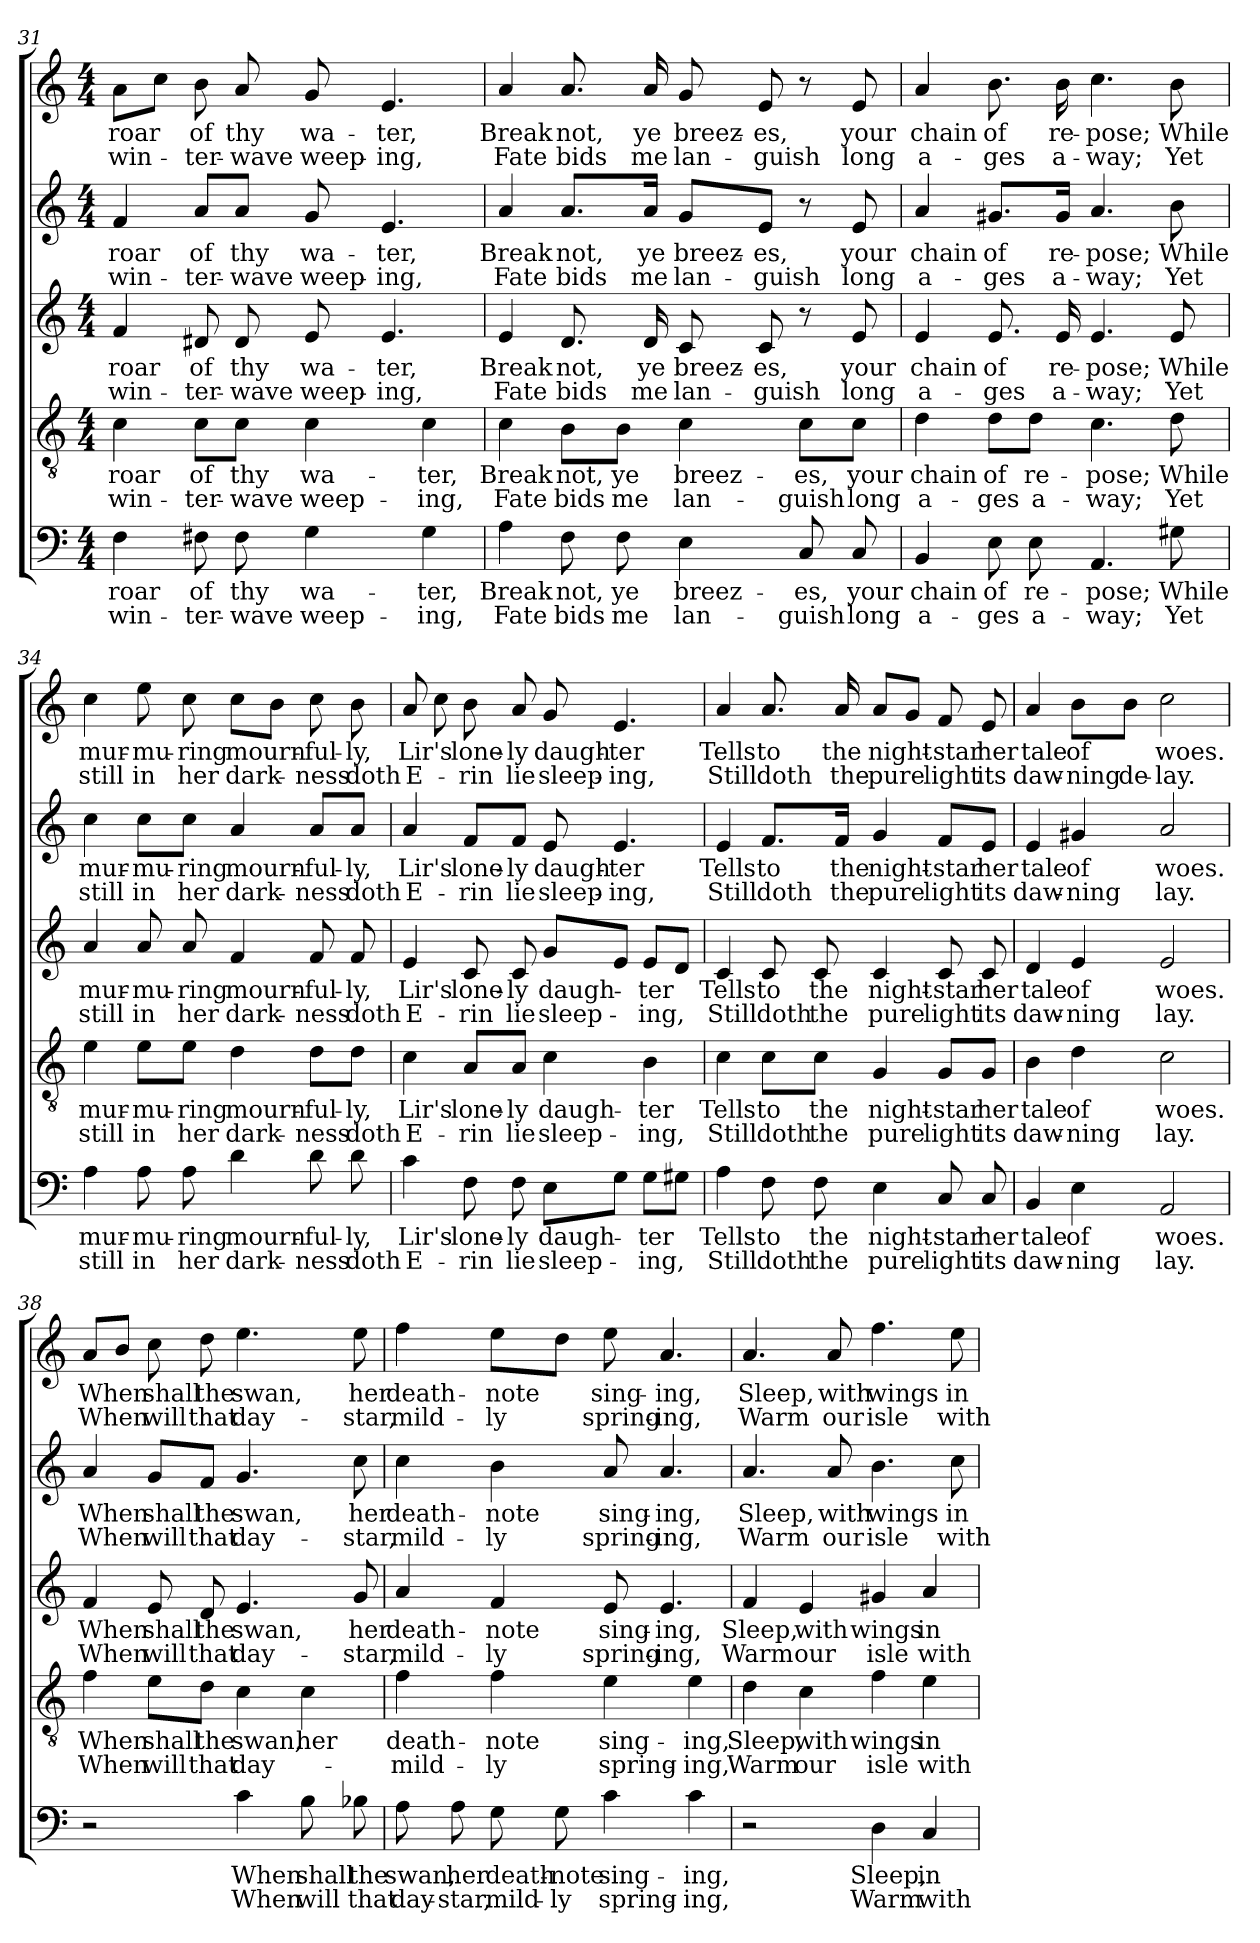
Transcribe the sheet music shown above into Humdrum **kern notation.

**kern	**text	**text	**kern	**text	**text	**kern	**text	**text	**kern	**text	**text	**kern	**text	**text
*part5	*part5	*part5	*part4	*part4	*part4	*part3	*part3	*part3	*part2	*part2	*part2	*part1	*part1	*part1
*staff5	*staff5	*staff5	*staff4	*staff4	*staff4	*staff3	*staff3	*staff3	*staff2	*staff2	*staff2	*staff1	*staff1	*staff1
*clefF4	*	*	*clefGv2	*	*	*clefG2	*	*	*clefG2	*	*	*clefG2	*	*
*k[]	*	*	*k[]	*	*	*k[]	*	*	*k[]	*	*	*k[]	*	*
*C:	*	*	*C:	*	*	*C:	*	*	*C:	*	*	*C:	*	*
*M4/4	*	*	*M4/4	*	*	*M4/4	*	*	*M4/4	*	*	*M4/4	*	*
=31	=31	=31	=31	=31	=31	=31	=31	=31	=31	=31	=31	=31	=31	=31
!	!LO:LY:b	!LO:LY:b	!	!LO:LY:b	!LO:LY:b	!	!LO:LY:b	!LO:LY:b	!	!LO:LY:b	!LO:LY:b	!	!LO:LY:b	!LO:LY:b
4F\	roar	win-	4c\	roar	win-	4f/	roar	win-	4f/	roar	win-	8a\L	roar	win-
.	.	.	.	.	.	.	.	.	.	.	.	8cc\J	.	.
!	!LO:LY:b	!LO:LY:b	!	!LO:LY:b	!LO:LY:b	!	!LO:LY:b	!LO:LY:b	!	!LO:LY:b	!LO:LY:b	!	!LO:LY:b	!LO:LY:b
8F#X\	of	-ter-	8c\L	of	-ter-	8d#X/	of	-ter-	8a/L	of	-ter-	8b\	of	-ter-
!	!LO:LY:b	!LO:LY:b	!	!LO:LY:b	!LO:LY:b	!	!LO:LY:b	!LO:LY:b	!	!LO:LY:b	!LO:LY:b	!	!LO:LY:b	!LO:LY:b
8F#\	thy	-wave	8c\J	thy	-wave	8d#/	thy	-wave	8a/J	thy	-wave	8a/	thy	-wave
!	!LO:LY:b	!LO:LY:b	!	!LO:LY:b	!LO:LY:b	!	!LO:LY:b	!LO:LY:b	!	!LO:LY:b	!LO:LY:b	!	!LO:LY:b	!LO:LY:b
4G\	wa-	weep-	4c\	wa-	weep-	8e/	wa-	weep-	8g/	wa-	weep-	8g/	wa-	weep-
!	!	!	!	!	!	!	!LO:LY:b	!LO:LY:b	!	!LO:LY:b	!LO:LY:b	!	!LO:LY:b	!LO:LY:b
.	.	.	.	.	.	4.e/	-ter,	-ing,	4.e/	-ter,	-ing,	4.e/	-ter,	-ing,
!	!LO:LY:b	!LO:LY:b	!	!LO:LY:b	!LO:LY:b	!	!	!	!	!	!	!	!	!
4G\	-ter,	-ing,	4c\	-ter,	-ing,	.	.	.	.	.	.	.	.	.
!!LO:PB:g=z
=32	=32	=32	=32	=32	=32	=32	=32	=32	=32	=32	=32	=32	=32	=32
!	!LO:LY:b	!LO:LY:b	!	!LO:LY:b	!LO:LY:b	!	!LO:LY:b	!LO:LY:b	!	!LO:LY:b	!LO:LY:b	!	!LO:LY:b	!LO:LY:b
4A\	Break	Fate	4c\	Break	Fate	4e/	Break	Fate	4a/	Break	Fate	4a/	Break	Fate
!	!LO:LY:b	!LO:LY:b	!	!LO:LY:b	!LO:LY:b	!	!LO:LY:b	!LO:LY:b	!	!LO:LY:b	!LO:LY:b	!	!LO:LY:b	!LO:LY:b
8F\	not,	bids	8B\L	not,	bids	8.d/	not,	bids	8.a/L	not,	bids	8.a/	not,	bids
!	!LO:LY:b	!LO:LY:b	!	!LO:LY:b	!LO:LY:b	!	!	!	!	!	!	!	!	!
8F\	ye	me	8B\J	ye	me	.	.	.	.	.	.	.	.	.
!	!	!	!	!	!	!	!LO:LY:b	!LO:LY:b	!	!LO:LY:b	!LO:LY:b	!	!LO:LY:b	!LO:LY:b
.	.	.	.	.	.	16d/	ye	me	16a/Jk	ye	me	16a/	ye	me
!	!LO:LY:b	!LO:LY:b	!	!LO:LY:b	!LO:LY:b	!	!LO:LY:b	!LO:LY:b	!	!LO:LY:b	!LO:LY:b	!	!LO:LY:b	!LO:LY:b
4E\	breez-	lan-	4c\	breez-	lan-	8c/	breez-	lan-	8g/L	breez-	lan-	8g/	breez-	lan-
!	!	!	!	!	!	!	!LO:LY:b	!LO:LY:b	!	!LO:LY:b	!LO:LY:b	!	!LO:LY:b	!LO:LY:b
.	.	.	.	.	.	8c/	-es,	-guish	8e/J	-es,	-guish	8e/	-es,	-guish
!	!LO:LY:b	!LO:LY:b	!	!LO:LY:b	!LO:LY:b	!	!	!	!	!	!	!	!	!
8C/	-es,	-guish	8c\L	-es,	-guish	8r	.	.	8r	.	.	8r	.	.
!	!LO:LY:b	!LO:LY:b	!	!LO:LY:b	!LO:LY:b	!	!LO:LY:b	!LO:LY:b	!	!LO:LY:b	!LO:LY:b	!	!LO:LY:b	!LO:LY:b
8C/	your	long	8c\J	your	long	8e/	your	long	8e/	your	long	8e/	your	long
=33	=33	=33	=33	=33	=33	=33	=33	=33	=33	=33	=33	=33	=33	=33
!	!LO:LY:b	!LO:LY:b	!	!LO:LY:b	!LO:LY:b	!	!LO:LY:b	!LO:LY:b	!	!LO:LY:b	!LO:LY:b	!	!LO:LY:b	!LO:LY:b
4BB/	chain	a-	4d\	chain	a-	4e/	chain	a-	4a/	chain	a-	4a/	chain	a-
!	!LO:LY:b	!LO:LY:b	!	!LO:LY:b	!LO:LY:b	!	!LO:LY:b	!LO:LY:b	!	!LO:LY:b	!LO:LY:b	!	!LO:LY:b	!LO:LY:b
8E\	of	-ges	8d\L	of	-ges	8.e/	of	-ges	8.g#X/L	of	-ges	8.b\	of	-ges
!	!LO:LY:b	!LO:LY:b	!	!LO:LY:b	!LO:LY:b	!	!	!	!	!	!	!	!	!
8E\	re-	a-	8d\J	re-	a-	.	.	.	.	.	.	.	.	.
!	!	!	!	!	!	!	!LO:LY:b	!LO:LY:b	!	!LO:LY:b	!LO:LY:b	!	!LO:LY:b	!LO:LY:b
.	.	.	.	.	.	16e/	re-	a-	16g#/Jk	re-	a-	16b\	re-	a-
!	!LO:LY:b	!LO:LY:b	!	!LO:LY:b	!LO:LY:b	!	!LO:LY:b	!LO:LY:b	!	!LO:LY:b	!LO:LY:b	!	!LO:LY:b	!LO:LY:b
4.AA/	-pose;	-way;	4.c\	-pose;	-way;	4.e/	-pose;	-way;	4.a/	-pose;	-way;	4.cc\	-pose;	-way;
!	!LO:LY:b	!LO:LY:b	!	!LO:LY:b	!LO:LY:b	!	!LO:LY:b	!LO:LY:b	!	!LO:LY:b	!LO:LY:b	!	!LO:LY:b	!LO:LY:b
8G#X\	While	Yet	8d\	While	Yet	8e/	While	Yet	8b\	While	Yet	8b\	While	Yet
=34	=34	=34	=34	=34	=34	=34	=34	=34	=34	=34	=34	=34	=34	=34
!	!LO:LY:b	!LO:LY:b	!	!LO:LY:b	!LO:LY:b	!	!LO:LY:b	!LO:LY:b	!	!LO:LY:b	!LO:LY:b	!	!LO:LY:b	!LO:LY:b
4A\	mur-	still	4e\	mur-	still	4a/	mur-	still	4cc\	mur-	still	4cc\	mur-	still
!	!LO:LY:b	!LO:LY:b	!	!LO:LY:b	!LO:LY:b	!	!LO:LY:b	!LO:LY:b	!	!LO:LY:b	!LO:LY:b	!	!LO:LY:b	!LO:LY:b
8A\	-mu-	in	8e\L	-mu-	in	8a/	-mu-	in	8cc\L	-mu-	in	8ee\	-mu-	in
!	!LO:LY:b	!LO:LY:b	!	!LO:LY:b	!LO:LY:b	!	!LO:LY:b	!LO:LY:b	!	!LO:LY:b	!LO:LY:b	!	!LO:LY:b	!LO:LY:b
8A\	-ring	her	8e\J	-ring	her	8a/	-ring	her	8cc\J	-ring	her	8cc\	-ring	her
!	!LO:LY:b	!LO:LY:b	!	!LO:LY:b	!LO:LY:b	!	!LO:LY:b	!LO:LY:b	!	!LO:LY:b	!LO:LY:b	!	!LO:LY:b	!LO:LY:b
4d\	mourn-	dark-	4d\	mourn-	dark-	4f/	mourn-	dark-	4a/	mourn-	dark-	8cc\L	mourn-	dark-
.	.	.	.	.	.	.	.	.	.	.	.	8b\J	.	.
!	!LO:LY:b	!LO:LY:b	!	!LO:LY:b	!LO:LY:b	!	!LO:LY:b	!LO:LY:b	!	!LO:LY:b	!LO:LY:b	!	!LO:LY:b	!LO:LY:b
8d\	-ful-	-ness	8d\L	-ful-	-ness	8f/	-ful-	-ness	8a/L	-ful-	-ness	8cc\	-ful-	-ness
!	!LO:LY:b	!LO:LY:b	!	!LO:LY:b	!LO:LY:b	!	!LO:LY:b	!LO:LY:b	!	!LO:LY:b	!LO:LY:b	!	!LO:LY:b	!LO:LY:b
8d\	-ly,	doth	8d\J	-ly,	doth	8f/	-ly,	doth	8a/J	-ly,	doth	8b\	-ly,	doth
!!LO:LB:g=z
=35	=35	=35	=35	=35	=35	=35	=35	=35	=35	=35	=35	=35	=35	=35
!	!LO:LY:b	!LO:LY:b	!	!LO:LY:b	!LO:LY:b	!	!LO:LY:b	!LO:LY:b	!	!LO:LY:b	!LO:LY:b	!	!LO:LY:b	!LO:LY:b
4c\	Lir's	E-	4c\	Lir's	E-	4e/	Lir's	E-	4a/	Lir's	E-	8a/	Lir's	E-
.	.	.	.	.	.	.	.	.	.	.	.	8cc\	.	.
!	!LO:LY:b	!LO:LY:b	!	!LO:LY:b	!LO:LY:b	!	!LO:LY:b	!LO:LY:b	!	!LO:LY:b	!LO:LY:b	!	!LO:LY:b	!LO:LY:b
8F\	lone-	-rin	8A/L	lone-	-rin	8c/	lone-	-rin	8f/L	lone-	-rin	8b\	lone-	-rin
!	!LO:LY:b	!LO:LY:b	!	!LO:LY:b	!LO:LY:b	!	!LO:LY:b	!LO:LY:b	!	!LO:LY:b	!LO:LY:b	!	!LO:LY:b	!LO:LY:b
8F\	-ly	lie	8A/J	-ly	lie	8c/	-ly	lie	8f/J	-ly	lie	8a/	-ly	lie
!	!LO:LY:b	!LO:LY:b	!	!LO:LY:b	!LO:LY:b	!	!LO:LY:b	!LO:LY:b	!	!LO:LY:b	!LO:LY:b	!	!LO:LY:b	!LO:LY:b
8E\L	daugh-	sleep-	4c\	daugh-	sleep-	8g/L	daugh-	sleep-	8e/	daugh-	sleep-	8g/	daugh-	sleep-
!	!	!	!	!	!	!	!	!	!	!LO:LY:b	!LO:LY:b	!	!LO:LY:b	!LO:LY:b
8G\J	.	.	.	.	.	8e/J	.	.	4.e/	-ter	-ing,	4.e/	-ter	-ing,
!	!LO:LY:b	!LO:LY:b	!	!LO:LY:b	!LO:LY:b	!	!LO:LY:b	!LO:LY:b	!	!	!	!	!	!
8G\L	-ter	-ing,	4B\	-ter	-ing,	8e/L	-ter	-ing,	.	.	.	.	.	.
8G#X\J	.	.	.	.	.	8d/J	.	.	.	.	.	.	.	.
=36	=36	=36	=36	=36	=36	=36	=36	=36	=36	=36	=36	=36	=36	=36
!	!LO:LY:b	!LO:LY:b	!	!LO:LY:b	!LO:LY:b	!	!LO:LY:b	!LO:LY:b	!	!LO:LY:b	!LO:LY:b	!	!LO:LY:b	!LO:LY:b
4A\	Tells	Still	4c\	Tells	Still	4c/	Tells	Still	4e/	Tells	Still	4a/	Tells	Still
!	!LO:LY:b	!LO:LY:b	!	!LO:LY:b	!LO:LY:b	!	!LO:LY:b	!LO:LY:b	!	!LO:LY:b	!LO:LY:b	!	!LO:LY:b	!LO:LY:b
8F\	to	doth	8c\L	to	doth	8c/	to	doth	8.f/L	to	doth	8.a/	to	doth
!	!LO:LY:b	!LO:LY:b	!	!LO:LY:b	!LO:LY:b	!	!LO:LY:b	!LO:LY:b	!	!	!	!	!	!
8F\	the	the	8c\J	the	the	8c/	the	the	.	.	.	.	.	.
!	!	!	!	!	!	!	!	!	!	!LO:LY:b	!LO:LY:b	!	!LO:LY:b	!LO:LY:b
.	.	.	.	.	.	.	.	.	16f/Jk	the	the	16a/	the	the
!	!LO:LY:b	!LO:LY:b	!	!LO:LY:b	!LO:LY:b	!	!LO:LY:b	!LO:LY:b	!	!LO:LY:b	!LO:LY:b	!	!LO:LY:b	!LO:LY:b
4E\	night-	pure	4G/	night-	pure	4c/	night-	pure	4g/	night-	pure	8a/L	night-	pure
.	.	.	.	.	.	.	.	.	.	.	.	8g/J	.	.
!	!LO:LY:b	!LO:LY:b	!	!LO:LY:b	!LO:LY:b	!	!LO:LY:b	!LO:LY:b	!	!LO:LY:b	!LO:LY:b	!	!LO:LY:b	!LO:LY:b
8C/	-star	light	8G/L	-star	light	8c/	-star	light	8f/L	-star	light	8f/	-star	light
!	!LO:LY:b	!LO:LY:b	!	!LO:LY:b	!LO:LY:b	!	!LO:LY:b	!LO:LY:b	!	!LO:LY:b	!LO:LY:b	!	!LO:LY:b	!LO:LY:b
8C/	her	its	8G/J	her	its	8c/	her	its	8e/J	her	its	8e/	her	its
=37	=37	=37	=37	=37	=37	=37	=37	=37	=37	=37	=37	=37	=37	=37
!	!LO:LY:b	!LO:LY:b	!	!LO:LY:b	!LO:LY:b	!	!LO:LY:b	!LO:LY:b	!	!LO:LY:b	!LO:LY:b	!	!LO:LY:b	!LO:LY:b
4BB/	tale	daw-	4B\	tale	daw-	4d/	tale	daw-	4e/	tale	daw-	4a/	tale	daw-
!	!LO:LY:b	!LO:LY:b	!	!LO:LY:b	!LO:LY:b	!	!LO:LY:b	!LO:LY:b	!	!LO:LY:b	!LO:LY:b	!	!LO:LY:b	!LO:LY:b
4E\	of	-ning	4d\	of	-ning	4e/	of	-ning	4g#X/	of	-ning	8b\L	of	-ning
!	!	!	!	!	!	!	!	!	!	!	!	!	!	!LO:LY:b
.	.	.	.	.	.	.	.	.	.	.	.	8b\J	.	de-
!	!LO:LY:b	!LO:LY:b	!	!LO:LY:b	!LO:LY:b	!	!LO:LY:b	!LO:LY:b	!	!LO:LY:b	!LO:LY:b	!	!LO:LY:b	!LO:LY:b
2AA/	woes.	lay.	2c\	woes.	lay.	2e/	woes.	lay.	2a/	woes.	lay.	2cc\	woes.	-lay.
!!LO:PB:g=z
=38	=38	=38	=38	=38	=38	=38	=38	=38	=38	=38	=38	=38	=38	=38
!	!	!	!	!LO:LY:b	!LO:LY:b	!	!LO:LY:b	!LO:LY:b	!	!LO:LY:b	!LO:LY:b	!	!LO:LY:b	!LO:LY:b
2r	.	.	4f\	When	When	4f/	When	When	4a/	When	When	8a/L	When	When
.	.	.	.	.	.	.	.	.	.	.	.	8b/J	.	.
!	!	!	!	!LO:LY:b	!LO:LY:b	!	!LO:LY:b	!LO:LY:b	!	!LO:LY:b	!LO:LY:b	!	!LO:LY:b	!LO:LY:b
.	.	.	8e\L	shall	will	8e/	shall	will	8g/L	shall	will	8cc\	shall	will
!	!	!	!	!LO:LY:b	!LO:LY:b	!	!LO:LY:b	!LO:LY:b	!	!LO:LY:b	!LO:LY:b	!	!LO:LY:b	!LO:LY:b
.	.	.	8d\J	the	that	8d/	the	that	8f/J	the	that	8dd\	the	that
!	!LO:LY:b	!LO:LY:b	!	!LO:LY:b	!LO:LY:b	!	!LO:LY:b	!LO:LY:b	!	!LO:LY:b	!LO:LY:b	!	!LO:LY:b	!LO:LY:b
4c\	When	When	4c\	swan,	day-	4.e/	swan,	day-	4.g/	swan,	day-	4.ee\	swan,	day-
!	!LO:LY:b	!LO:LY:b	!	!LO:LY:b	!	!	!	!	!	!	!	!	!	!
8B\	shall	will	4c\	her	.	.	.	.	.	.	.	.	.	.
!	!LO:LY:b	!LO:LY:b	!	!	!	!	!LO:LY:b	!LO:LY:b	!	!LO:LY:b	!LO:LY:b	!	!LO:LY:b	!LO:LY:b
8B-X\	the	that	.	.	.	8g/	her	-star,	8cc\	her	-star,	8ee\	her	-star,
=39	=39	=39	=39	=39	=39	=39	=39	=39	=39	=39	=39	=39	=39	=39
!	!LO:LY:b	!LO:LY:b	!	!LO:LY:b	!LO:LY:b	!	!LO:LY:b	!LO:LY:b	!	!LO:LY:b	!LO:LY:b	!	!LO:LY:b	!LO:LY:b
8A\	swan,	day-	4f\	death-	-mild-	4a/	death-	mild-	4cc\	death-	mild-	4ff\	death-	mild-
!	!LO:LY:b	!LO:LY:b	!	!	!	!	!	!	!	!	!	!	!	!
8A\	her	-star,	.	.	.	.	.	.	.	.	.	.	.	.
!	!LO:LY:b	!LO:LY:b	!	!LO:LY:b	!LO:LY:b	!	!LO:LY:b	!LO:LY:b	!	!LO:LY:b	!LO:LY:b	!	!LO:LY:b	!LO:LY:b
8G\	death-	mild-	4f\	-note	-ly	4f/	-note	-ly	4b\	-note	-ly	8ee\L	-note	-ly
!	!LO:LY:b	!LO:LY:b	!	!	!	!	!	!	!	!	!	!	!	!
8G\	-note	-ly	.	.	.	.	.	.	.	.	.	8dd\J	.	.
!	!LO:LY:b	!LO:LY:b	!	!LO:LY:b	!LO:LY:b	!	!LO:LY:b	!LO:LY:b	!	!LO:LY:b	!LO:LY:b	!	!LO:LY:b	!LO:LY:b
4c\	sing-	spring-	4e\	sing-	spring-	8e/	sing-	spring-	8a/	sing-	spring-	8ee\	sing-	spring-
!	!	!	!	!	!	!	!LO:LY:b	!LO:LY:b	!	!LO:LY:b	!LO:LY:b	!	!LO:LY:b	!LO:LY:b
.	.	.	.	.	.	4.e/	-ing,	-ing,	4.a/	-ing,	-ing,	4.a/	-ing,	-ing,
!	!LO:LY:b	!LO:LY:b	!	!LO:LY:b	!LO:LY:b	!	!	!	!	!	!	!	!	!
4c\	-ing,	-ing,	4e\	-ing,	-ing,	.	.	.	.	.	.	.	.	.
=40	=40	=40	=40	=40	=40	=40	=40	=40	=40	=40	=40	=40	=40	=40
!	!	!	!	!LO:LY:b	!LO:LY:b	!	!LO:LY:b	!LO:LY:b	!	!LO:LY:b	!LO:LY:b	!	!LO:LY:b	!LO:LY:b
2r	.	.	4d\	Sleep,	Warm	4f/	Sleep,	Warm	4.a/	Sleep,	Warm	4.a/	Sleep,	Warm
!	!	!	!	!LO:LY:b	!LO:LY:b	!	!LO:LY:b	!LO:LY:b	!	!	!	!	!	!
.	.	.	4c\	with	our	4e/	with	our	.	.	.	.	.	.
!	!	!	!	!	!	!	!	!	!	!LO:LY:b	!LO:LY:b	!	!LO:LY:b	!LO:LY:b
.	.	.	.	.	.	.	.	.	8a/	with	our	8a/	with	our
!	!LO:LY:b	!LO:LY:b	!	!LO:LY:b	!LO:LY:b	!	!LO:LY:b	!LO:LY:b	!	!LO:LY:b	!LO:LY:b	!	!LO:LY:b	!LO:LY:b
4D\	Sleep,	Warm	4f\	wings	isle	4g#X/	wings	isle	4.b\	wings	isle	4.ff\	wings	isle
!	!LO:LY:b	!LO:LY:b	!	!LO:LY:b	!LO:LY:b	!	!LO:LY:b	!LO:LY:b	!	!	!	!	!	!
4C/	in	with	4e\	in	with	4a/	in	with	.	.	.	.	.	.
!	!	!	!	!	!	!	!	!	!	!LO:LY:b	!LO:LY:b	!	!LO:LY:b	!LO:LY:b
.	.	.	.	.	.	.	.	.	8cc\	in	with	8ee\	in	with
=	=	=	=	=	=	=	=	=	=	=	=	=	=	=
*-	*-	*-	*-	*-	*-	*-	*-	*-	*-	*-	*-	*-	*-	*-
